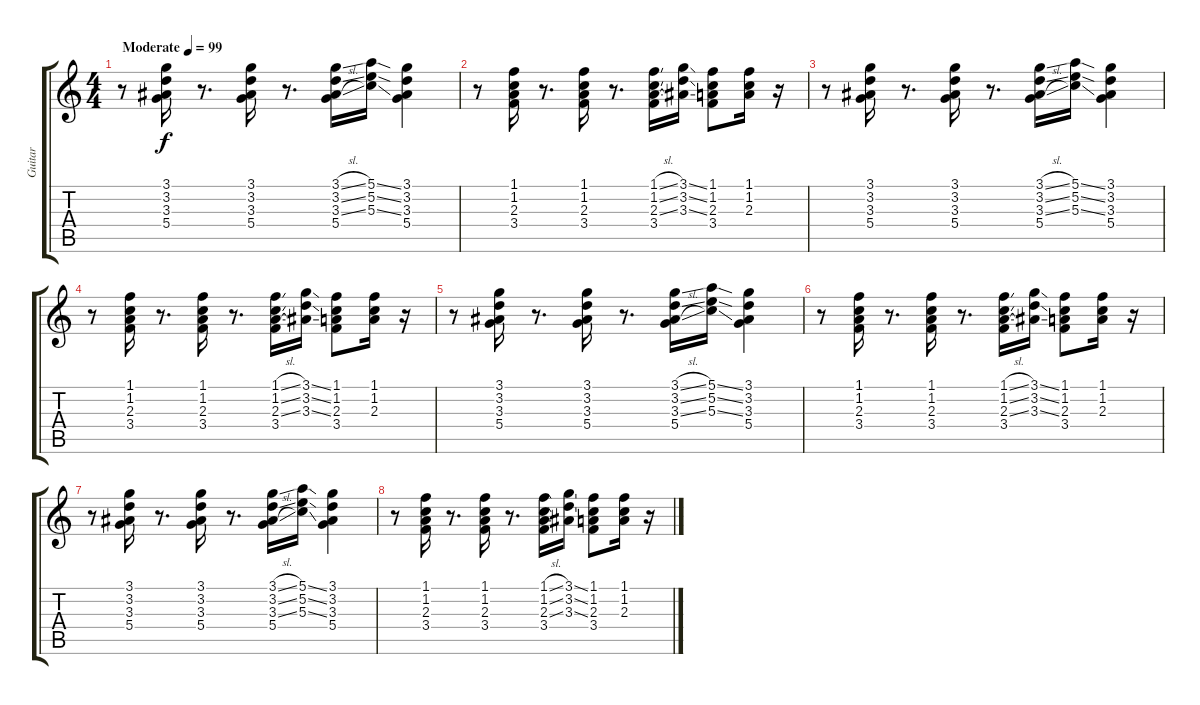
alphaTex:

\track ("Guitar" "Guitar") {instrument acousticguitarsteel}
\staff {score tabs}
\tuning (E4 B3 G3 D3 A2 E2) {hide}
\ts (4 4)
\tempo (99 "Moderate")
\clef g2
\ks c
r.8{dy f instrument acousticguitarsteel} (3.1 3.2 3.3 5.4).16 r.8{d} (3.1 3.2 3.3 5.4).16 r.8{d} (3.1{sl} 3.2{sl} 3.3{sl} 5.4).16 (5.1{ss} 5.2{ss} 5.3{ss}).16 (3.1 3.2 3.3 5.4).4 |
r.8 (1.1 1.2 2.3 3.4).16 r.8{d} (1.1 1.2 2.3 3.4).16 r.8{d} (1.1{sl} 1.2{sl} 2.3{sl} 3.4).16 (3.1{ss} 3.2{ss} 3.3{ss}).16 (1.1 1.2 2.3 3.4).8 (1.1 1.2 2.3).16 r.16 |
r.8 (3.1 3.2 3.3 5.4).16 r.8{d} (3.1 3.2 3.3 5.4).16 r.8{d} (3.1{sl} 3.2{sl} 3.3{sl} 5.4).16 (5.1{ss} 5.2{ss} 5.3{ss}).16 (3.1 3.2 3.3 5.4).4 |
r.8 (1.1 1.2 2.3 3.4).16 r.8{d} (1.1 1.2 2.3 3.4).16 r.8{d} (1.1{sl} 1.2{sl} 2.3{sl} 3.4).16 (3.1{ss} 3.2{ss} 3.3{ss}).16 (1.1 1.2 2.3 3.4).8 (1.1 1.2 2.3).16 r.16 |
r.8 (3.1 3.2 3.3 5.4).16 r.8{d} (3.1 3.2 3.3 5.4).16 r.8{d} (3.1{sl} 3.2{sl} 3.3{sl} 5.4).16 (5.1{ss} 5.2{ss} 5.3{ss}).16 (3.1 3.2 3.3 5.4).4 |
r.8 (1.1 1.2 2.3 3.4).16 r.8{d} (1.1 1.2 2.3 3.4).16 r.8{d} (1.1{sl} 1.2{sl} 2.3{sl} 3.4).16 (3.1{ss} 3.2{ss} 3.3{ss}).16 (1.1 1.2 2.3 3.4).8 (1.1 1.2 2.3).16 r.16 |
r.8 (3.1 3.2 3.3 5.4).16 r.8{d} (3.1 3.2 3.3 5.4).16 r.8{d} (3.1{sl} 3.2{sl} 3.3{sl} 5.4).16 (5.1{ss} 5.2{ss} 5.3{ss}).16 (3.1 3.2 3.3 5.4).4 |
r.8 (1.1 1.2 2.3 3.4).16 r.8{d} (1.1 1.2 2.3 3.4).16 r.8{d} (1.1{sl} 1.2{sl} 2.3{sl} 3.4).16 (3.1{ss} 3.2{ss} 3.3{ss}).16 (1.1 1.2 2.3 3.4).8 (1.1 1.2 2.3).16 r.16
